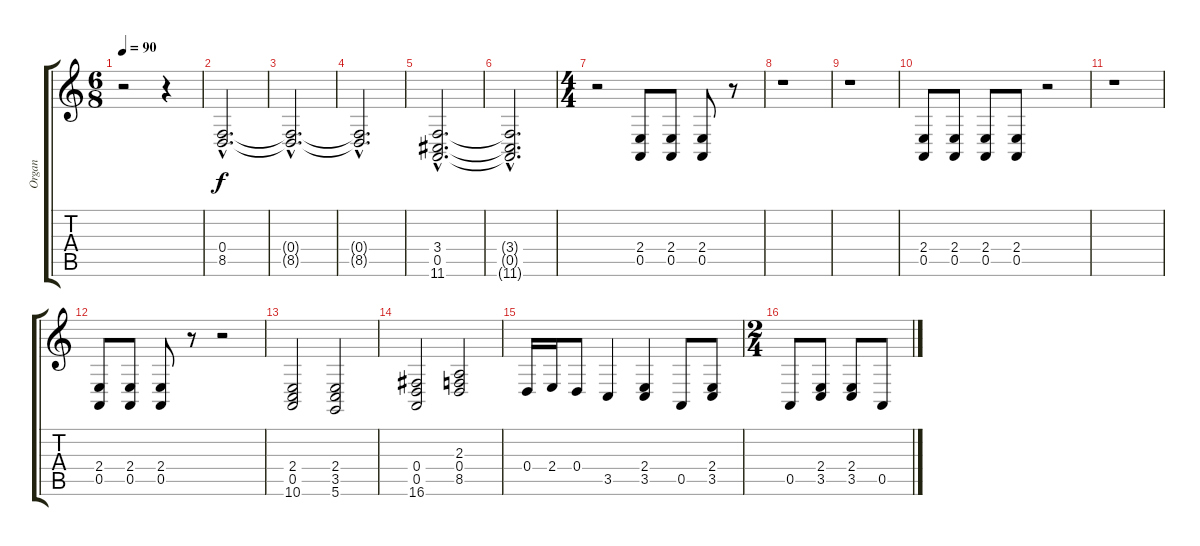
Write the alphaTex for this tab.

\track ("Organ" "Organ") {instrument rockorgan}
\staff {score tabs}
\tuning (E4 B3 G3 D3 A2 D2) {hide}
\ts (6 8)
\tempo 90
\clef g2
\ks c
r.2{dy f instrument rockorgan} r.4 |
(0.4{hac} 8.5{hac}).2{d} |
(0.4{hac t} 8.5{hac t}).2{d} |
(0.4{hac t} 8.5{hac t}).2{d} |
(3.4{hac} 0.5{hac} 11.6{hac}).2{d} |
(3.4{hac t} 0.5{hac t} 11.6{hac t}).2{d} |
\ts (4 4)
r.2 (2.4 0.5).8 (2.4 0.5).8 (2.4 0.5).8 r.8 |
r.1 |
r.1 |
(2.4 0.5).8 (2.4 0.5).8 (2.4 0.5).8 (2.4 0.5).8 r.2 |
r.1 |
(2.4 0.5).8 (2.4 0.5).8 (2.4 0.5).8 r.8 r.2 |
(2.4 0.5 10.6).2 (2.4 3.5 5.6).2 |
(0.4 0.5 16.6).2 (2.3 0.4 8.5).2 |
0.4.16 2.4.16 0.4.8 3.5.4 (2.4 3.5).4 0.5.8 (2.4 3.5).8 |
\ts (2 4)
0.5.8 (2.4 3.5).8 (2.4 3.5).8 0.5.8
